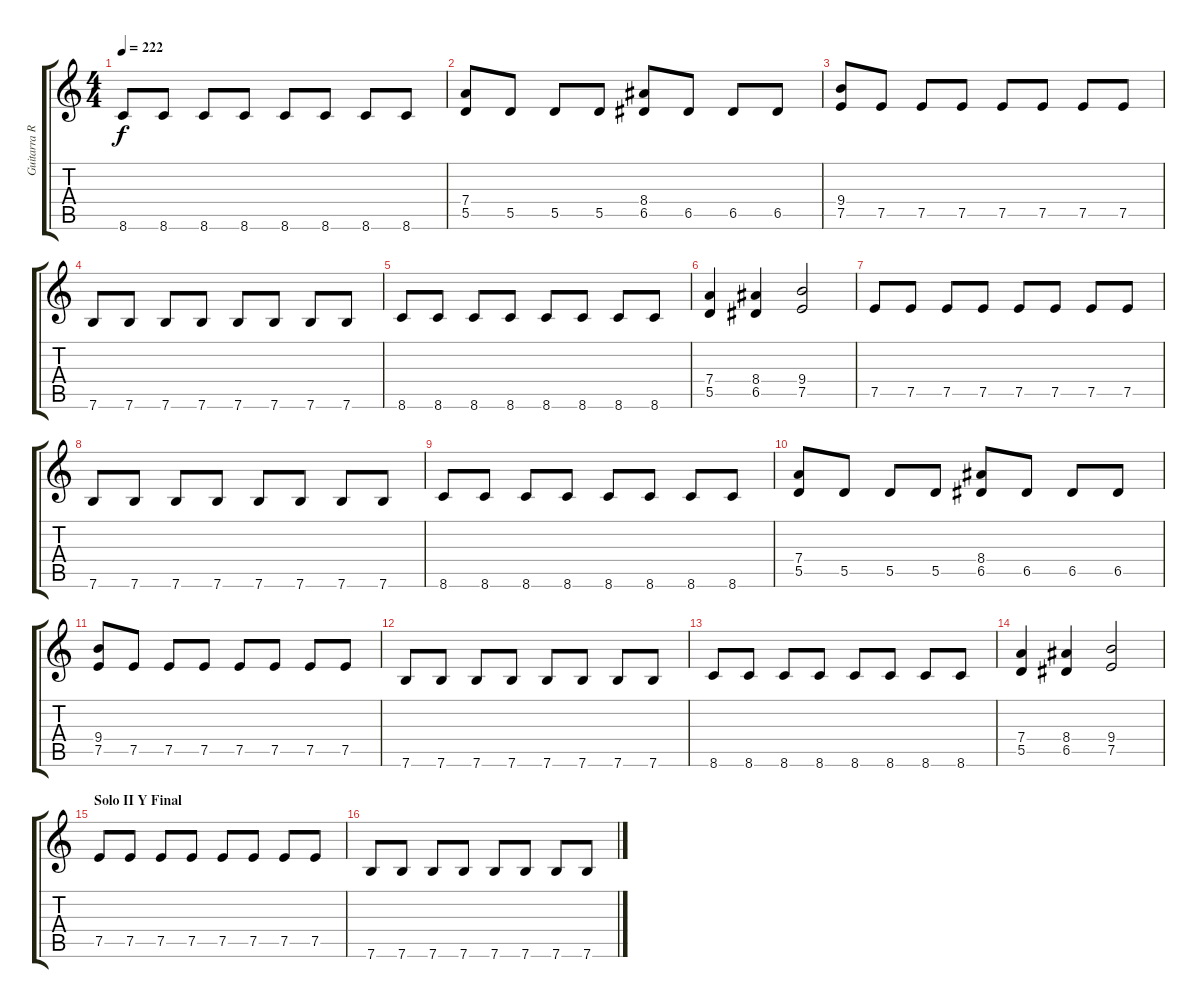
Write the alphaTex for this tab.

\track ("Guitarra Ritmica" "Guitarra R") {instrument distortionguitar}
\staff {score tabs}
\tuning (E4 B3 G3 D3 A2 E2) {hide}
\ts (4 4)
\tempo 222
\clef g2
\ks c
8.6.8{dy f} 8.6.8 8.6.8 8.6.8 8.6.8 8.6.8 8.6.8 8.6.8 |
(7.4 5.5).8 5.5.8 5.5.8 5.5.8 (8.4 6.5).8 6.5.8 6.5.8 6.5.8 |
(9.4 7.5).8 7.5.8 7.5.8 7.5.8 7.5.8 7.5.8 7.5.8 7.5.8 |
7.6.8 7.6.8 7.6.8 7.6.8 7.6.8 7.6.8 7.6.8 7.6.8 |
8.6.8 8.6.8 8.6.8 8.6.8 8.6.8 8.6.8 8.6.8 8.6.8 |
(7.4 5.5).4 (8.4 6.5).4 (9.4 7.5).2 |
7.5.8 7.5.8 7.5.8 7.5.8 7.5.8 7.5.8 7.5.8 7.5.8 |
7.6.8 7.6.8 7.6.8 7.6.8 7.6.8 7.6.8 7.6.8 7.6.8 |
8.6.8 8.6.8 8.6.8 8.6.8 8.6.8 8.6.8 8.6.8 8.6.8 |
(7.4 5.5).8 5.5.8 5.5.8 5.5.8 (8.4 6.5).8 6.5.8 6.5.8 6.5.8 |
(9.4 7.5).8 7.5.8 7.5.8 7.5.8 7.5.8 7.5.8 7.5.8 7.5.8 |
7.6.8 7.6.8 7.6.8 7.6.8 7.6.8 7.6.8 7.6.8 7.6.8 |
8.6.8 8.6.8 8.6.8 8.6.8 8.6.8 8.6.8 8.6.8 8.6.8 |
(7.4 5.5).4 (8.4 6.5).4 (9.4 7.5).2 |
\section ("" "Solo II Y Final")
7.5.8 7.5.8 7.5.8 7.5.8 7.5.8 7.5.8 7.5.8 7.5.8 |
7.6.8 7.6.8 7.6.8 7.6.8 7.6.8 7.6.8 7.6.8 7.6.8
